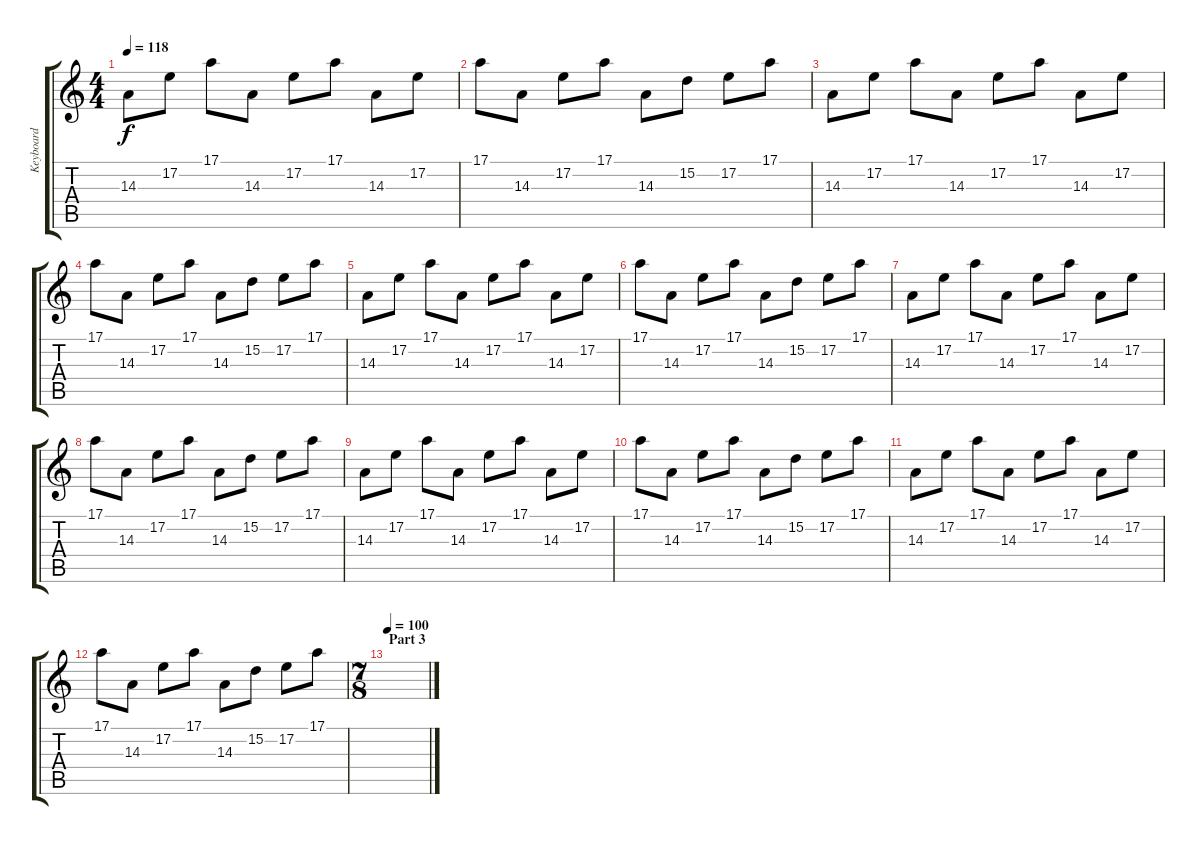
\track ("Keyboard" "Keyboard") {instrument orchestralharp}
\staff {score tabs}
\tuning (E4 B3 G3 D3 A2 E2) {hide}
\ts (4 4)
\tempo 118
\clef g2
\ks c
14.3.8{dy f} 17.2.8 17.1.8 14.3.8 17.2.8 17.1.8 14.3.8 17.2.8 |
17.1.8 14.3.8 17.2.8 17.1.8 14.3.8 15.2.8 17.2.8 17.1.8 |
14.3.8 17.2.8 17.1.8 14.3.8 17.2.8 17.1.8 14.3.8 17.2.8 |
17.1.8 14.3.8 17.2.8 17.1.8 14.3.8 15.2.8 17.2.8 17.1.8 |
14.3.8 17.2.8 17.1.8 14.3.8 17.2.8 17.1.8 14.3.8 17.2.8 |
17.1.8 14.3.8 17.2.8 17.1.8 14.3.8 15.2.8 17.2.8 17.1.8 |
14.3.8 17.2.8 17.1.8 14.3.8 17.2.8 17.1.8 14.3.8 17.2.8 |
17.1.8 14.3.8 17.2.8 17.1.8 14.3.8 15.2.8 17.2.8 17.1.8 |
14.3.8 17.2.8 17.1.8 14.3.8 17.2.8 17.1.8 14.3.8 17.2.8 |
17.1.8 14.3.8 17.2.8 17.1.8 14.3.8 15.2.8 17.2.8 17.1.8 |
14.3.8 17.2.8 17.1.8 14.3.8 17.2.8 17.1.8 14.3.8 17.2.8 |
17.1.8 14.3.8 17.2.8 17.1.8 14.3.8 15.2.8 17.2.8 17.1.8 |
\ts (7 8)
\section ("" "Part 3")
\tempo 100
